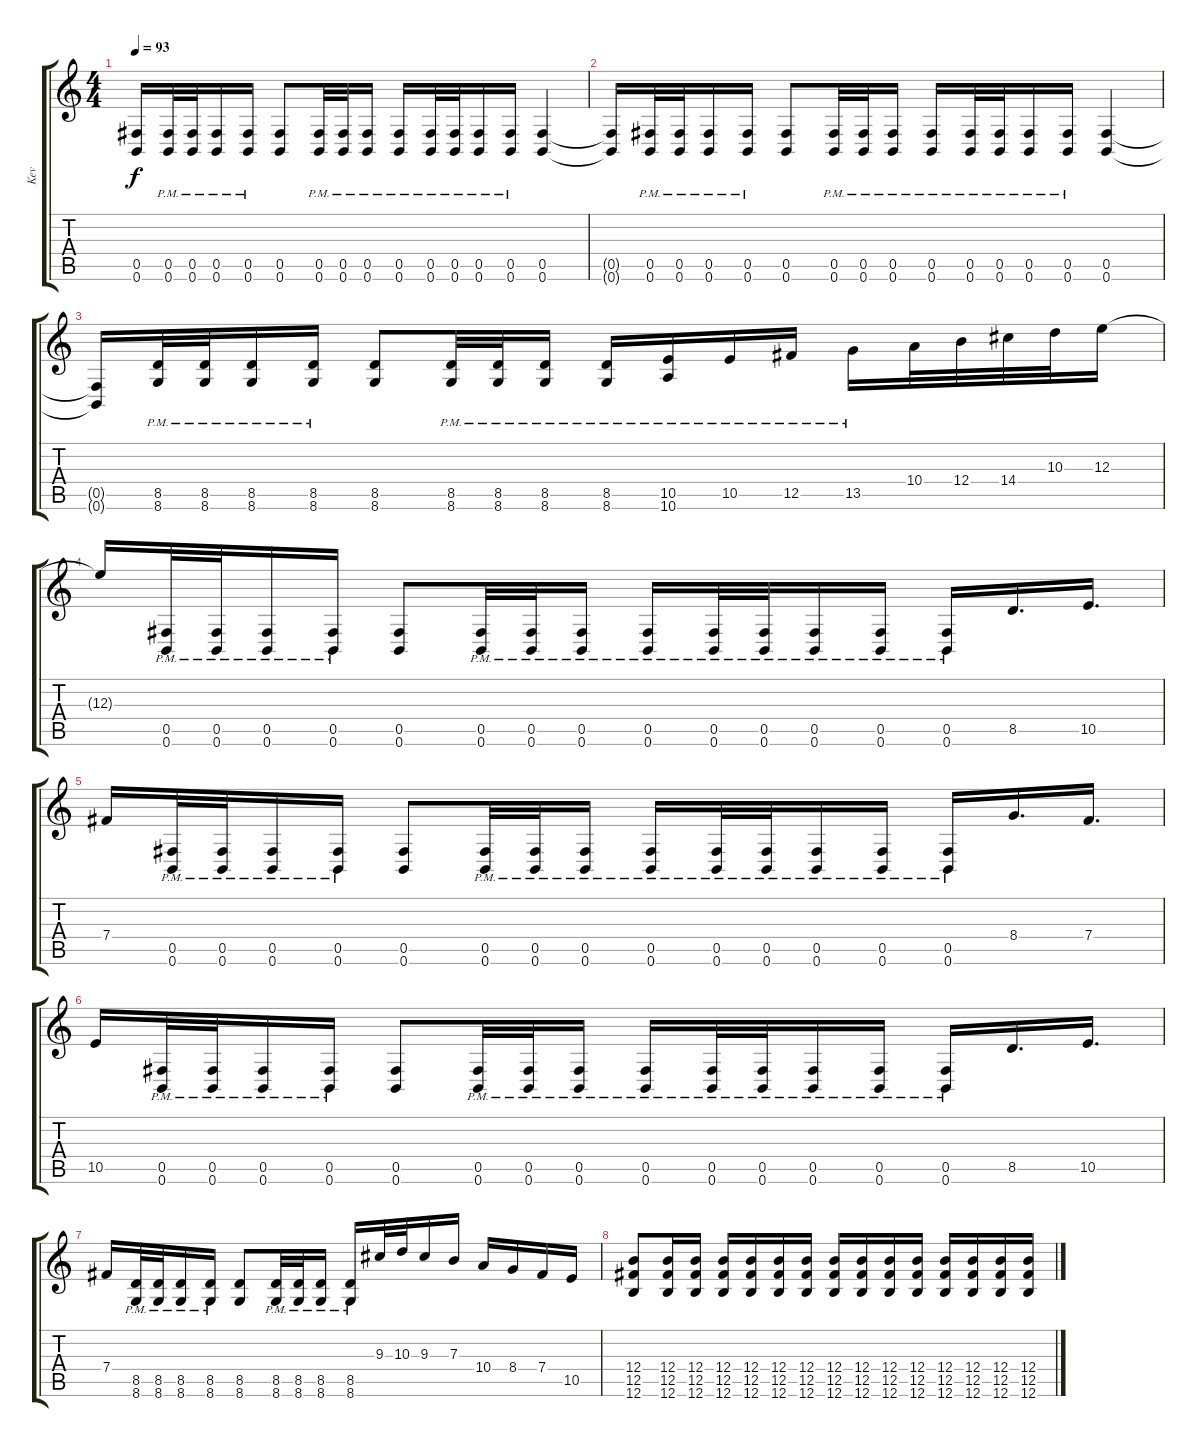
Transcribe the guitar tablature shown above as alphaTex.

\track ("Kev" "Kev") {instrument distortionguitar}
\staff {score tabs}
\tuning (Db4 Ab3 E3 B2 Gb2 B1) {hide}
\ts (4 4)
\tempo 93
\clef g2
\ks c
(0.5{t} 0.6{t}).16{dy f} (0.5{pm} 0.6{pm}).32{volume 13} (0.5{pm} 0.6{pm}).32 (0.5{pm} 0.6{pm}).16 (0.5{pm} 0.6{pm}).16 (0.5 0.6).8 (0.5{pm} 0.6{pm}).32 (0.5{pm} 0.6{pm}).32 (0.5{pm} 0.6{pm}).16 (0.5{pm} 0.6{pm}).16 (0.5{pm} 0.6{pm}).32 (0.5{pm} 0.6{pm}).32 (0.5{pm} 0.6{pm}).16 (0.5{pm} 0.6{pm}).16 (0.5 0.6).4 |
(0.5{t} 0.6{t}).16 (0.5{pm} 0.6{pm}).32{volume 13} (0.5{pm} 0.6{pm}).32 (0.5{pm} 0.6{pm}).16 (0.5{pm} 0.6{pm}).16 (0.5 0.6).8 (0.5{pm} 0.6{pm}).32 (0.5{pm} 0.6{pm}).32 (0.5{pm} 0.6{pm}).16 (0.5{pm} 0.6{pm}).16 (0.5{pm} 0.6{pm}).32 (0.5{pm} 0.6{pm}).32 (0.5{pm} 0.6{pm}).16 (0.5{pm} 0.6{pm}).16 (0.5 0.6).4 |
(0.5{t} 0.6{t}).16 (8.5{pm} 8.6{pm}).32 (8.5{pm} 8.6{pm}).32 (8.5{pm} 8.6{pm}).16 (8.5{pm} 8.6{pm}).16 (8.5 8.6).8 (8.5{pm} 8.6{pm}).32 (8.5{pm} 8.6{pm}).32 (8.5{pm} 8.6{pm}).16 (8.5{pm} 8.6{pm}).16 (10.5{pm} 10.6{pm}).16 10.5{pm}.16 12.5{pm}.16 13.5{pm}.16 10.4.32 12.4.32 14.4.32 10.3.32 12.3.16 |
12.3{t}.16 (0.5{pm} 0.6{pm}).32 (0.5{pm} 0.6{pm}).32 (0.5{pm} 0.6{pm}).16 (0.5{pm} 0.6{pm}).16 (0.5 0.6).8 (0.5{pm} 0.6{pm}).32 (0.5{pm} 0.6{pm}).32 (0.5{pm} 0.6{pm}).16 (0.5{pm} 0.6{pm}).16 (0.5{pm} 0.6{pm}).32 (0.5{pm} 0.6{pm}).32 (0.5{pm} 0.6{pm}).16 (0.5{pm} 0.6{pm}).16 (0.5{pm} 0.6{pm}).16 8.5.16{d} 10.5.16{d} |
7.4.16 (0.5{pm} 0.6{pm}).32 (0.5{pm} 0.6{pm}).32 (0.5{pm} 0.6{pm}).16 (0.5{pm} 0.6{pm}).16 (0.5 0.6).8 (0.5{pm} 0.6{pm}).32 (0.5{pm} 0.6{pm}).32 (0.5{pm} 0.6{pm}).16 (0.5{pm} 0.6{pm}).16 (0.5{pm} 0.6{pm}).32 (0.5{pm} 0.6{pm}).32 (0.5{pm} 0.6{pm}).16 (0.5{pm} 0.6{pm}).16 (0.5{pm} 0.6{pm}).16 8.4.16{d} 7.4.16{d} |
10.5.16 (0.5{pm} 0.6{pm}).32 (0.5{pm} 0.6{pm}).32 (0.5{pm} 0.6{pm}).16 (0.5{pm} 0.6{pm}).16 (0.5 0.6).8 (0.5{pm} 0.6{pm}).32 (0.5{pm} 0.6{pm}).32 (0.5{pm} 0.6{pm}).16 (0.5{pm} 0.6{pm}).16 (0.5{pm} 0.6{pm}).32 (0.5{pm} 0.6{pm}).32 (0.5{pm} 0.6{pm}).16 (0.5{pm} 0.6{pm}).16 (0.5{pm} 0.6{pm}).16 8.5.16{d} 10.5.16{d} |
7.4.16 (8.5{pm} 8.6{pm}).32 (8.5{pm} 8.6{pm}).32 (8.5{pm} 8.6{pm}).16 (8.5{pm} 8.6{pm}).16 (8.5 8.6).8 (8.5{pm} 8.6{pm}).32 (8.5{pm} 8.6{pm}).32 (8.5{pm} 8.6{pm}).16 (8.5{pm} 8.6{pm}).16 9.3.32 10.3.32 9.3.16 7.3.16 10.4.16 8.4.16 7.4.16 10.5.16 |
(12.4 12.5 12.6).8 (12.4 12.5 12.6).16 (12.4 12.5 12.6).16 (12.4 12.5 12.6).16 (12.4 12.5 12.6).16 (12.4 12.5 12.6).16 (12.4 12.5 12.6).16 (12.4 12.5 12.6).16 (12.4 12.5 12.6).16 (12.4 12.5 12.6).16 (12.4 12.5 12.6).16 (12.4 12.5 12.6).16 (12.4 12.5 12.6).16 (12.4 12.5 12.6).16 (12.4 12.5 12.6).16
